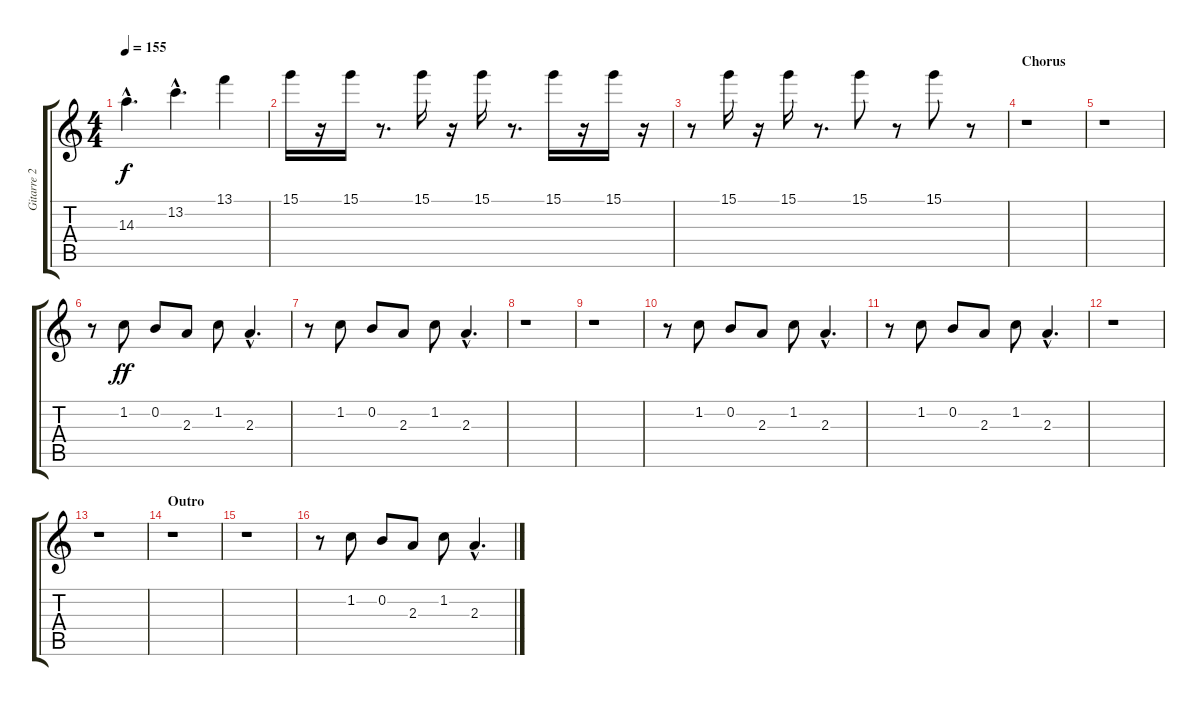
\track ("Gitarre 2 - Farin Urlaub" "Gitarre 2 ") {instrument distortionguitar}
\staff {score tabs}
\tuning (E4 B3 G3 D3 A2 E2) {hide}
\ts (4 4)
\tempo 155
\clef g2
\ks c
14.3{hac}.4{d dy f} 13.2{hac}.4{d} 13.1.4 |
15.1.16 r.16 15.1.16 r.8{d} 15.1.16 r.16 15.1.16 r.8{d} 15.1.16 r.16 15.1.16 r.16 |
r.8 15.1.16 r.16 15.1.16 r.8{d} 15.1.8 r.8 15.1.8 r.8 |
\section ("" "Chorus")
r.1 |
r.1 |
r.8 1.2.8{dy ff} 0.2.8 2.3.8 1.2.8 2.3{hac}.4{d} |
r.8 1.2.8 0.2.8 2.3.8 1.2.8 2.3{hac}.4{d} |
r.1 |
r.1 |
r.8 1.2.8 0.2.8 2.3.8 1.2.8 2.3{hac}.4{d} |
r.8 1.2.8 0.2.8 2.3.8 1.2.8 2.3{hac}.4{d} |
r.1 |
r.1 |
\section ("" "Outro")
r.1 |
r.1 |
r.8 1.2.8 0.2.8 2.3.8 1.2.8 2.3{hac}.4{d}
